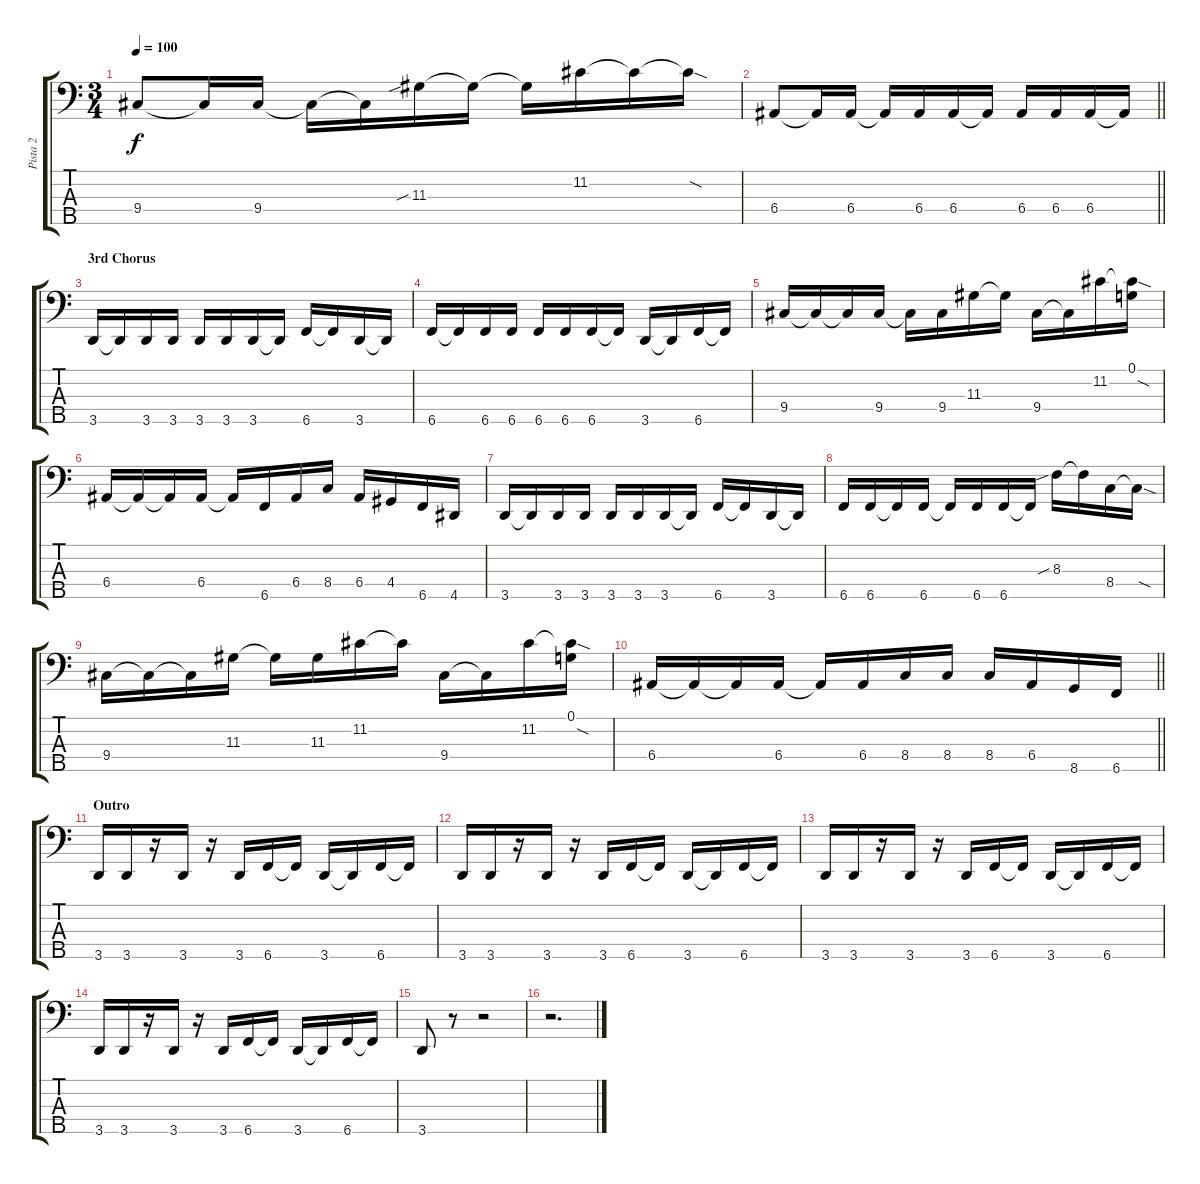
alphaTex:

\track ("Pista 2" "Pista 2") {instrument electricbassfinger}
\staff {score tabs}
\tuning (G2 D2 A1 E1 B0) {hide}
\ts (3 4)
\tempo 100
\clef f4
\ks c
9.4.8{dy f} 9.4{t}.16 9.4.16 9.4{t}.16 9.4{t}.16 11.3{sib}.16 11.3{t}.16 11.3{t}.16 11.2.16 11.2{t}.16 11.2{sod t}.16 |
\barLineRight lightlight
6.4.8 6.4{t}.16 6.4.16 6.4{t}.16 6.4.16 6.4.16 6.4{t}.16 6.4.16 6.4.16 6.4.16 6.4{t}.16 |
\section ("" "3rd Chorus")
3.5.16 3.5{t}.16 3.5.16 3.5.16 3.5.16 3.5.16 3.5.16 3.5{t}.16 6.5.16 6.5{t}.16 3.5.16 3.5{t}.16 |
6.5.16 6.5{t}.16 6.5.16 6.5.16 6.5.16 6.5.16 6.5.16 6.5{t}.16 3.5.16 3.5{t}.16 6.5.16 6.5{t}.16 |
9.4.16 9.4{t}.16 9.4{t}.16 9.4.16 9.4{t}.16 9.4.16 11.3.16 11.3{t}.16 9.4.16 9.4{t}.16 11.2.16 (0.1 11.2{sod t}).16 |
6.4.16 6.4{t}.16 6.4{t}.16 6.4.16 6.4{t}.16 6.5.16 6.4.16 8.4.16 6.4.16 4.4.16 6.5.16 4.5.16 |
3.5.16 3.5{t}.16 3.5.16 3.5.16 3.5.16 3.5.16 3.5.16 3.5{t}.16 6.5.16 6.5{t}.16 3.5.16 3.5{t}.16 |
6.5.16 6.5.16 6.5{t}.16 6.5.16 6.5{t}.16 6.5.16 6.5.16 6.5{t}.16 8.3{sib}.16 8.3{t}.16 8.4.16 8.4{sod t}.16 |
9.4.16 9.4{t}.16 9.4{t}.16 11.3.16 11.3{t}.16 11.3.16 11.2.16 11.2{t}.16 9.4.16 9.4{t}.16 11.2.16 (0.1 11.2{sod t}).16 |
\barLineRight lightlight
6.4.16 6.4{t}.16 6.4{t}.16 6.4.16 6.4{t}.16 6.4.16 8.4.16 8.4.16 8.4.16 6.4.16 8.5.16 6.5.16 |
\section ("" "Outro")
3.5.16 3.5.16 r.16 3.5.16 r.16 3.5.16 6.5.16 6.5{t}.16 3.5.16 3.5{t}.16 6.5.16 6.5{t}.16 |
3.5.16 3.5.16 r.16 3.5.16 r.16 3.5.16 6.5.16 6.5{t}.16 3.5.16 3.5{t}.16 6.5.16 6.5{t}.16 |
3.5.16 3.5.16 r.16 3.5.16 r.16 3.5.16 6.5.16 6.5{t}.16 3.5.16 3.5{t}.16 6.5.16 6.5{t}.16 |
3.5.16 3.5.16 r.16 3.5.16 r.16 3.5.16 6.5.16 6.5{t}.16 3.5.16 3.5{t}.16 6.5.16 6.5{t}.16 |
3.5.8 r.8 r.2 |
r.2{d}
